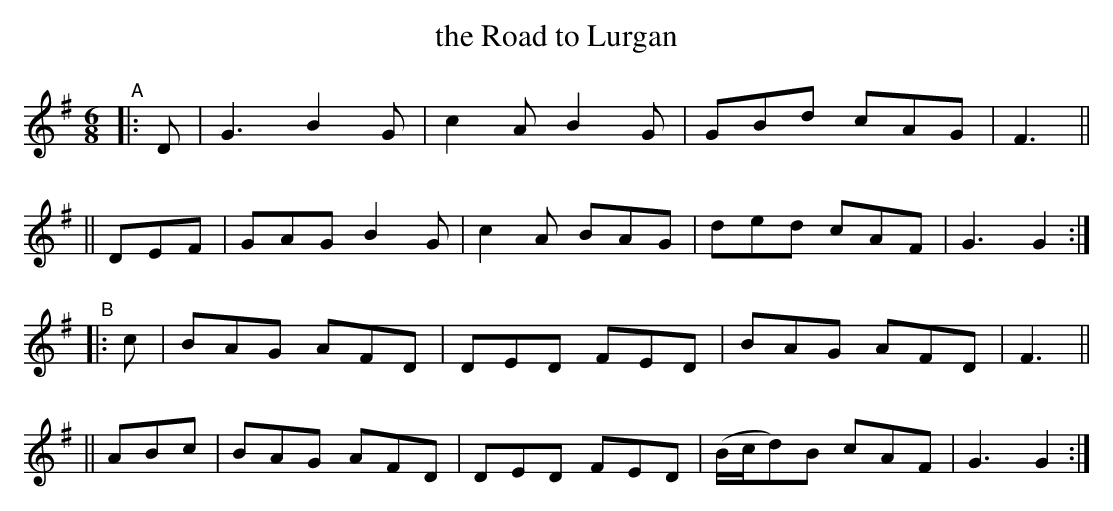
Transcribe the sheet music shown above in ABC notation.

X:1
T: the Road to Lurgan
M: 6/8
L: 1/8
K: G
"^A"\
|:   D | G3  B2G | c2A B2G | GBd cAG | F3 ||
|| DEF | GAG B2G | c2A BAG | ded cAF | G3 G2 :|
"^B"\
|:   c | BAG AFD | DED FED | BAG AFD | F3 ||
|| ABc | BAG AFD | DED FED | (B/c/d)B cAF | G3 G2 :|
